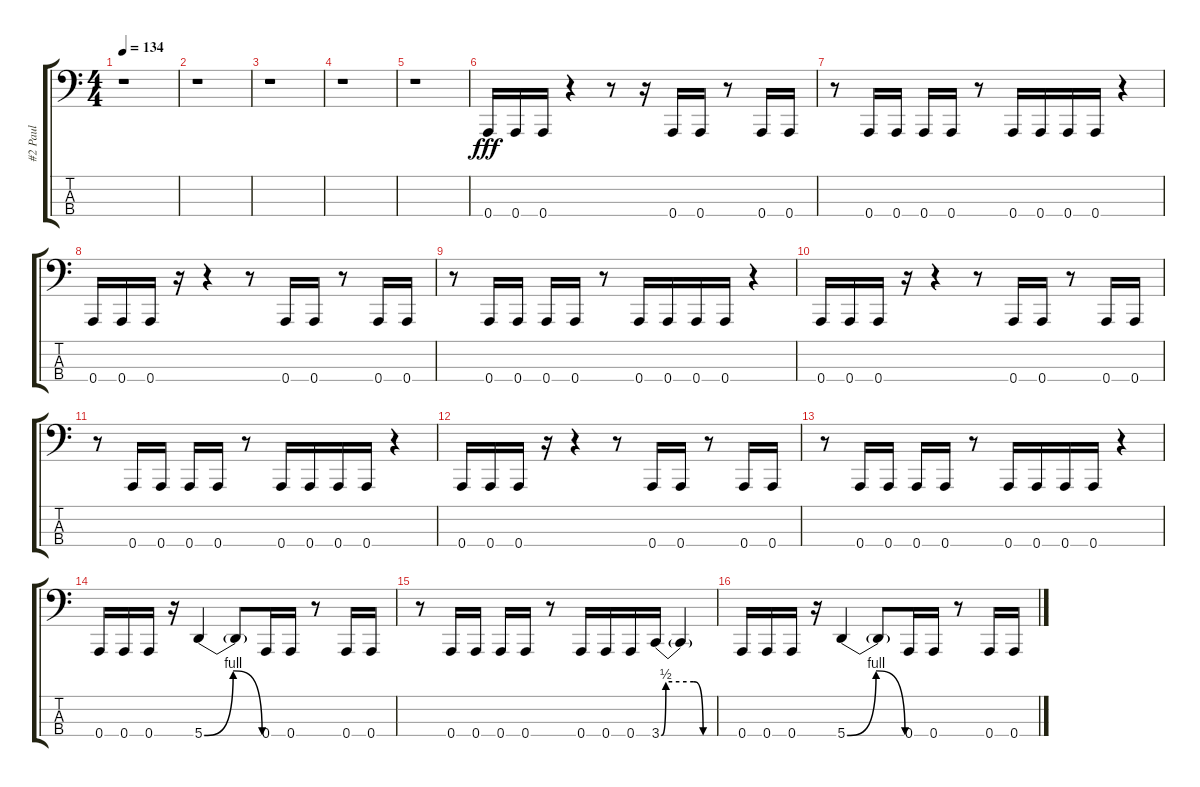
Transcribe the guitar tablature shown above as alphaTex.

\track ("#2 Paul" "#2 Paul") {instrument electricbasspick}
\staff {score tabs}
\tuning (D2 A1 E1 A0) {hide}
\ts (4 4)
\tempo 134
\clef f4
\ks c
r.1{dy fff} |
r.1 |
r.1 |
r.1 |
r.1 |
0.4.16 0.4.16 0.4.16 r.4 r.8 r.16 0.4.16 0.4.16 r.8 0.4.16 0.4.16 |
r.8 0.4.16 0.4.16 0.4.16 0.4.16 r.8 0.4.16 0.4.16 0.4.16 0.4.16 r.4 |
0.4.16 0.4.16 0.4.16 r.16 r.4 r.8 0.4.16 0.4.16 r.8 0.4.16 0.4.16 |
r.8 0.4.16 0.4.16 0.4.16 0.4.16 r.8 0.4.16 0.4.16 0.4.16 0.4.16 r.4 |
0.4.16 0.4.16 0.4.16 r.16 r.4 r.8 0.4.16 0.4.16 r.8 0.4.16 0.4.16 |
r.8 0.4.16 0.4.16 0.4.16 0.4.16 r.8 0.4.16 0.4.16 0.4.16 0.4.16 r.4 |
0.4.16 0.4.16 0.4.16 r.16 r.4 r.8 0.4.16 0.4.16 r.8 0.4.16 0.4.16 |
r.8 0.4.16 0.4.16 0.4.16 0.4.16 r.8 0.4.16 0.4.16 0.4.16 0.4.16 r.4 |
0.4.16 0.4.16 0.4.16 r.16 5.4{be (bendrelease 0 0 5 4 55 4 60 0)}.4 5.4{t}.8 0.4.16 0.4.16 r.8 0.4.16 0.4.16 |
r.8 0.4.16 0.4.16 0.4.16 0.4.16 r.8 0.4.16 0.4.16 0.4.16 3.4{be (custom 0 0 5 2 35 2 45 0 60 0)}.16 3.4{t}.4 |
0.4.16 0.4.16 0.4.16 r.16 5.4{be (bendrelease 0 0 5 4 55 4 60 0)}.4 5.4{t}.8 0.4.16 0.4.16 r.8 0.4.16 0.4.16
